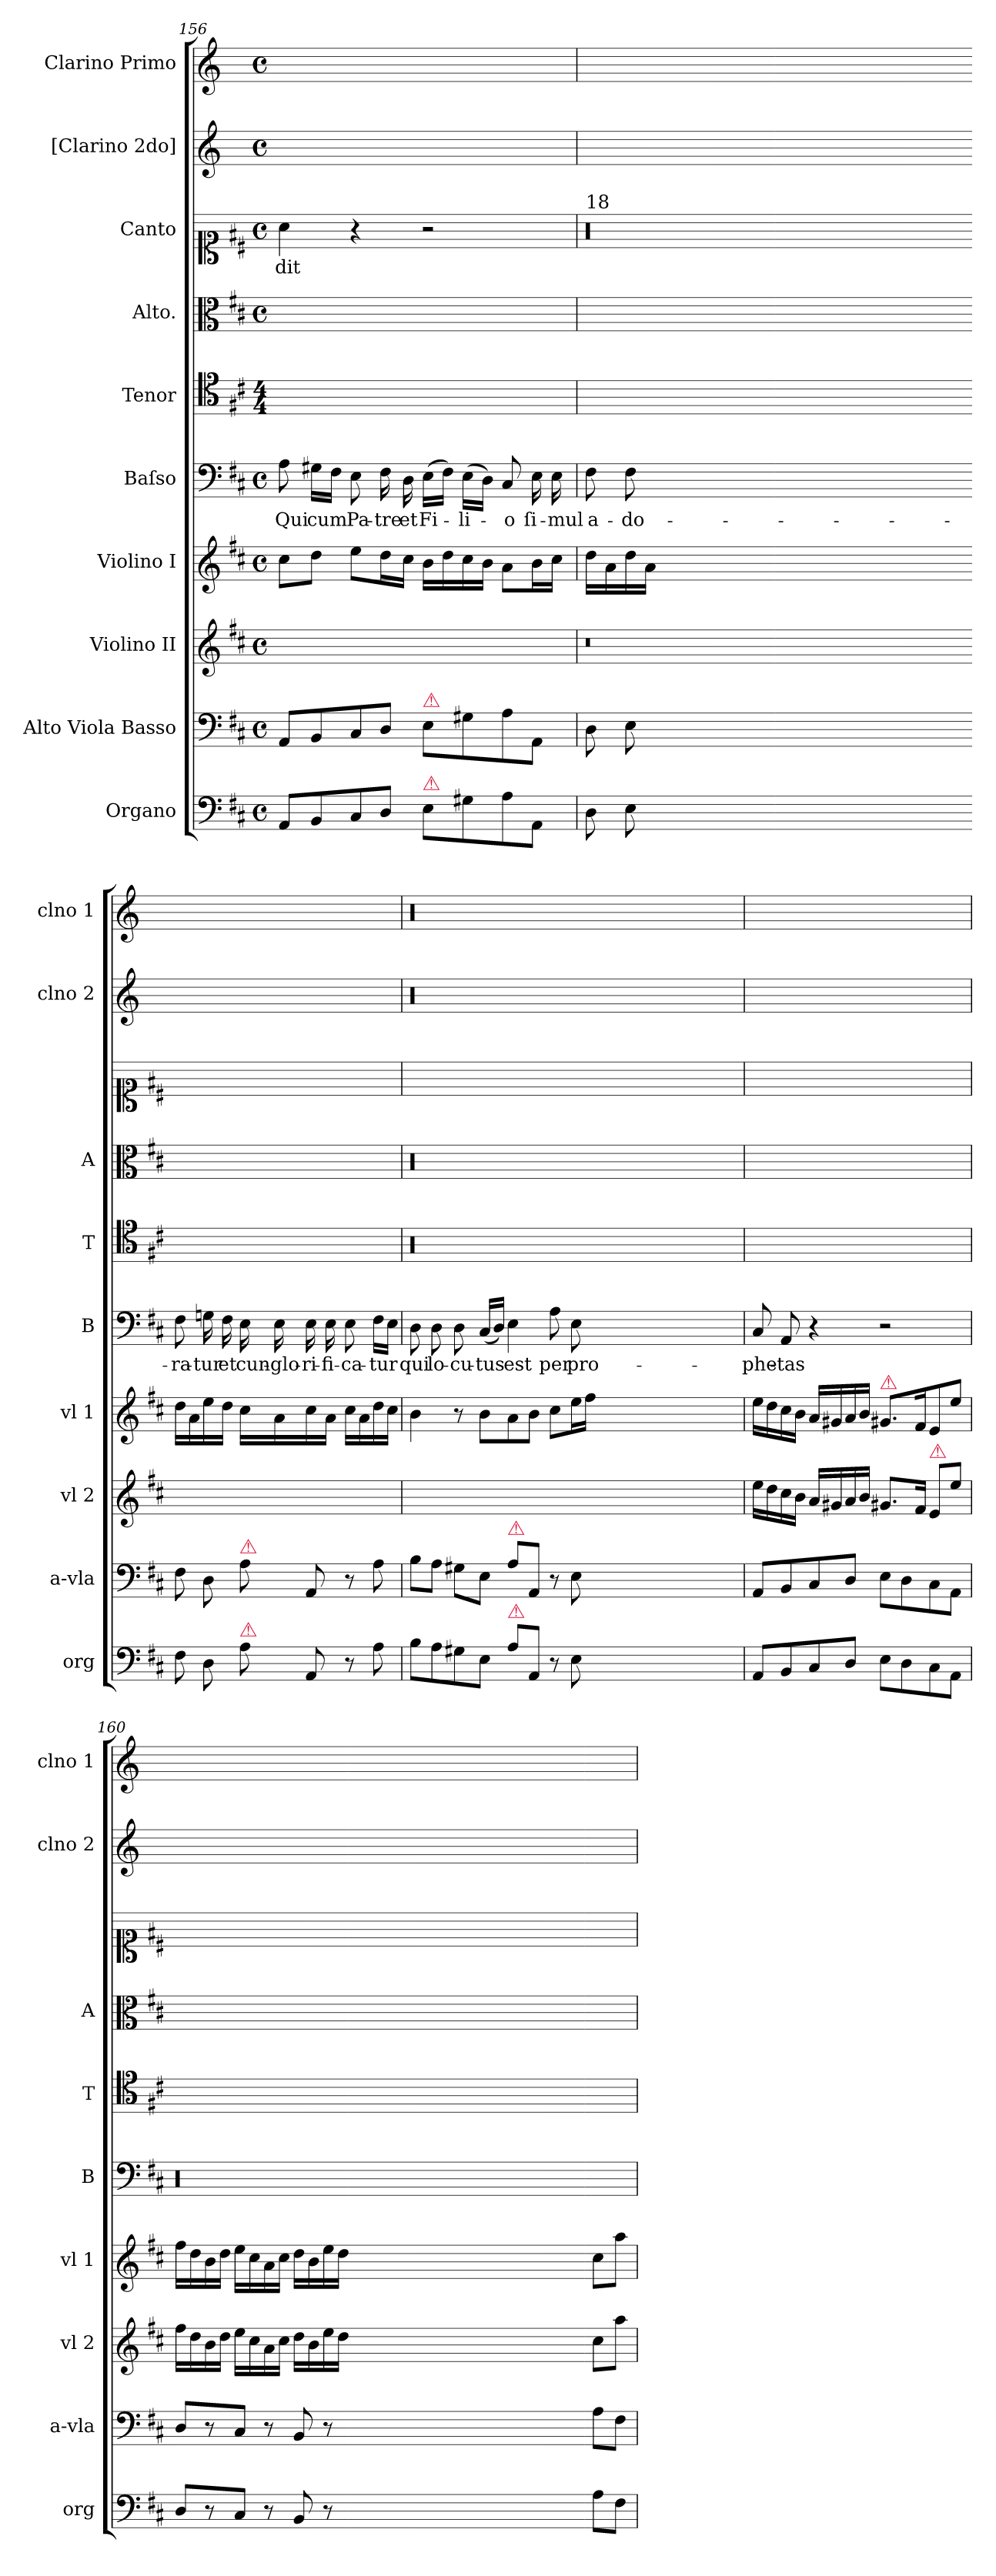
**kern	**kern	**kern	**kern	**dynam	**kern	**text	**kern	**kern	**kern	**text	**kern	**kern
*part10	*part9	*part8	*part7	*part7	*part6	*part6	*part5	*part4	*part3	*part3	*part2	*part1
*staff10	*staff9	*staff8	*staff7	*staff7	*staff6	*staff6	*staff5	*staff4	*staff3	*staff3	*staff2	*staff1
*I"Organo	*I"Alto Viola Basso	*I"Violino II	*I"Violino I	*	*I"Baſso	*	*I"Tenor	*I"Alto.	*I"Canto	*	*I"[Clarino 2do]	*I"Clarino Primo
*I'org	*I'a-vla	*I'vl 2	*I'vl 1	*	*I'B	*	*I'T	*I'A	*	*	*I'clno 2	*I'clno 1
*clefF4	*clefF4	*clefG2	*clefG2	*	*clefF4	*	*clefC4	*clefC3	*clefC1	*	*clefG2	*clefG2
*	*	*	*	*	*	*	*	*	*	*	*ITrd-1c-2	*ITrd-1c-2
*k[f#c#]	*k[f#c#]	*k[f#c#]	*k[f#c#]	*	*k[f#c#]	*	*k[f#c#]	*k[f#c#]	*k[f#c#]	*	*k[f#c#]	*k[f#c#]
*	*	*	*	*	*	*	*	*	*	*	*D:	*D:
*M4/4	*M4/4	*M4/4	*M4/4	*	*M4/4	*	*M4/4	*M4/4	*M4/4	*	*M4/4	*M4/4
*met(c)	*met(c)	*met(c)	*met(c)	*	*met(c)	*	*	*met(c)	*met(c)	*	*met(c)	*met(c)
=156	=156	=156	=156	=156	=156	=156	=156	=156	=156	=156	=156	=156
!	!	!	!	!LO:DY:b	!	!	!	!	!	!	!	!
8AA/L	8AA/L	1ryy	8cc#\L	piano	8A\	Qui	1ryy	1ryy	4a\	-dit	1ryy	1ryy
8BB/	8BB/	.	8dd\J	.	16G#X\LL	cum	.	.	.	.	.	.
.	.	.	.	.	16F#\JJ	.	.	.	.	.	.	.
8C#/	8C#/	.	8ee\L	.	8E\	Pa-	.	.	4r	.	.	.
8D/J	8D/J	.	16dd\L	.	16F#\	-tre	.	.	.	.	.	.
.	.	.	16cc#\JJ	.	16D\	et	.	.	.	.	.	.
!	!LO:TX:a:color=crimson:t=⚠	!	!	!	!	!	!	!	!	!	!	!
!LO:TX:a:color=crimson:t=⚠	!	!	!	!	!	!	!	!	!	!	!	!
8E\L	8E\L	.	16b\LL	.	(16E\LL	Fi-	.	.	2r	.	.	.
.	.	.	16dd\	.	16F#\JJ)	.	.	.	.	.	.	.
8G#X\	8G#X\	.	16cc#\	.	(16E\LL	-li-	.	.	.	.	.	.
.	.	.	16b\JJ	.	16D\JJ)	.	.	.	.	.	.	.
8A\	8A\	.	8a\L	.	8C#/	-o	.	.	.	.	.	.
8AA/J	8AA/J	.	16b\L	.	16E\	ſi-	.	.	.	.	.	.
.	.	.	16cc#\JJ	.	16E\	-mul	.	.	.	.	.	.
=157	=157	=157	=157	=157	=157	=157	=157	=157	=157	=157	=157	=157
!	!	!	!	!	!	!	!	!	!LO:TX:a:t=18	!	!	!
8D\	8D\	0r	16dd\LL	.	8F#\	a-	00ryy	00ryy	00r	.	00ryy	00ryy
.	.	.	16a\	.	.	.	.	.	.	.	.	.
8E\	8E\	.	16dd\	.	8F#\	-do-	.	.	.	.	.	.
.	.	.	16a\JJ	.	.	.	.	.	.	.	.	.
4%15ryy	4%15ryy	.	4%15ryy	.	4%15ryy	.	.	.	.	.	.	.
.	.	0ryy	.	.	.	.	.	.	.	.	.	.
=-	=-	=-	=-	=-	=-	=-	=-	=-	=-	=-	=-	=-
8F#\	8F#\	2.ryy	16dd\LL	.	8F#\	-ra-	2.ryy	2.ryy	2.ryy	.	2.ryy	2.ryy
.	.	.	16a\	.	.	.	.	.	.	.	.	.
8D\	8D\	.	16ee\	.	16Gn\	-tur	.	.	.	.	.	.
.	.	.	16dd\JJ	.	16F#\	et	.	.	.	.	.	.
!	!LO:TX:a:color=crimson:t=⚠	!	!	!	!	!	!	!	!	!	!	!
!LO:TX:a:color=crimson:t=⚠	!	!	!	!	!	!	!	!	!	!	!	!
8A\	8A\	.	16cc#\LL	.	16E\	cun-	.	.	.	.	.	.
.	.	.	16a\	.	16E\	-glo-	.	.	.	.	.	.
8AA/	8AA/	.	16cc#\	.	16E\	-ri-	.	.	.	.	.	.
.	.	.	16a\JJ	.	16E\	-fi-	.	.	.	.	.	.
8r	8r	.	16cc#\LL	.	8E\	-ca-	.	.	.	.	.	.
.	.	.	16a\	.	.	.	.	.	.	.	.	.
8A\	8A\	.	16dd\	.	16F#\LL	-tur	.	.	.	.	.	.
.	.	.	16cc#\JJ	.	16E\JJ	.	.	.	.	.	.	.
=158	=158	=158	=158	=158	=158	=158	=158	=158	=158	=158	=158	=158
8B\L	8B\L	00ryy	4b\	.	8D\	qui	00r	00r	00ryy	.	00r	00r
8A\	8A\J	.	.	.	8D\	lo-	.	.	.	.	.	.
8G#X\	8G#X\L	.	8r	.	8D\	-cu-	.	.	.	.	.	.
8E\J	8E\J	.	8b\L	.	(16C#/LL	-tus	.	.	.	.	.	.
.	.	.	.	.	16D/JJ)	.	.	.	.	.	.	.
!	!LO:TX:a:color=crimson:t=⚠	!	!	!	!	!	!	!	!	!	!	!
!LO:TX:a:color=crimson:t=⚠	!	!	!	!	!	!	!	!	!	!	!	!
8A\L	8A\L	.	8a\	.	4E\	est	.	.	.	.	.	.
8AA/J	8AA/J	.	8b\J	.	.	.	.	.	.	.	.	.
8r	8r	.	8cc#\L	.	8A\	per	.	.	.	.	.	.
8E\	8E\	.	16ee\L	.	8E\	pro-	.	.	.	.	.	.
.	.	.	16ff#\JJ	.	.	.	.	.	.	.	.	.
0.ryy	0.ryy	.	0.ryy	.	0.ryy	.	.	.	.	.	.	.
=159	=159	=159	=159	=159	=159	=159	=159	=159	=159	=159	=159	=159
!	!	!	!	!LO:DY:b	!	!	!	!	!	!	!	!
8AA/L	8AA/L	16ee\LL	16ee\LL	forte	8C#/	-phe-	1ryy	1ryy	1ryy	.	1ryy	1ryy
.	.	16dd\	16dd\	.	.	.	.	.	.	.	.	.
8BB/	8BB/	16cc#\	16cc#\	.	8AA/	-tas	.	.	.	.	.	.
.	.	16b\JJ	16b\JJ	.	.	.	.	.	.	.	.	.
8C#/	8C#/	16a/LL	16a/LL	.	4r	.	.	.	.	.	.	.
.	.	16g#X/	16g#X/	.	.	.	.	.	.	.	.	.
8D/J	8D/J	16a/	16a/	.	.	.	.	.	.	.	.	.
.	.	16b/JJ	16b/JJ	.	.	.	.	.	.	.	.	.
!	!	!	!LO:TX:a:color=crimson:t=⚠	!	!	!	!	!	!	!	!	!
8E\L	8E\L	8.g#X/L	8.g#X/L	.	2r	.	.	.	.	.	.	.
8D\	8D\	.	.	.	.	.	.	.	.	.	.	.
.	.	16f#/Jk	16f#/K	.	.	.	.	.	.	.	.	.
!	!	!LO:TX:a:color=crimson:t=⚠	!	!	!	!	!	!	!	!	!	!
8C#\	8C#\	8e/L	8e/	.	.	.	.	.	.	.	.	.
8AA\J	8AA\J	8ee\J	8ee\J	.	.	.	.	.	.	.	.	.
=160	=160	=160	=160	=160	=160	=160	=160	=160	=160	=160	=160	=160
8D/L	8D/L	16ff#\LL	16ff#\LL	.	00r	.	00ryy	00ryy	00ryy	.	00ryy	00ryy
.	.	16dd\	16dd\	.	.	.	.	.	.	.	.	.
8r	8r	16b\	16b\	.	.	.	.	.	.	.	.	.
.	.	16dd\JJ	16dd\JJ	.	.	.	.	.	.	.	.	.
8C#/J	8C#/J	16ee\LL	16ee\LL	.	.	.	.	.	.	.	.	.
.	.	16cc#\	16cc#\	.	.	.	.	.	.	.	.	.
8r	8r	16a\	16a\	.	.	.	.	.	.	.	.	.
.	.	16cc#\JJ	16cc#\JJ	.	.	.	.	.	.	.	.	.
8BB/	8BB/	16dd\LL	16dd\LL	.	.	.	.	.	.	.	.	.
.	.	16b\	16b\	.	.	.	.	.	.	.	.	.
8r	8r	16ee\	16ee\	.	.	.	.	.	.	.	.	.
.	.	16dd\JJ	16dd\JJ	.	.	.	.	.	.	.	.	.
0ryy	0ryy	0ryy	0ryy	.	.	.	.	.	.	.	.	.
1ryy	1ryy	1ryy	1ryy	.	.	.	.	.	.	.	.	.
4ryy	4ryy	4ryy	4ryy	.	.	.	.	.	.	.	.	.
=-	=-	=-	=-	=-	=-	=-	=-	=-	=-	=-	=-	=-
8A\L	8A\L	8cc#\L	8cc#\L	.	4ryy	.	4ryy	4ryy	4ryy	.	4ryy	4ryy
8F#\J	8F#\J	8aa\J	8aa\J	.	.	.	.	.	.	.	.	.
=	=	=	=	=	=	=	=	=	=	=	=	=
*-	*-	*-	*-	*-	*-	*-	*-	*-	*-	*-	*-	*-
